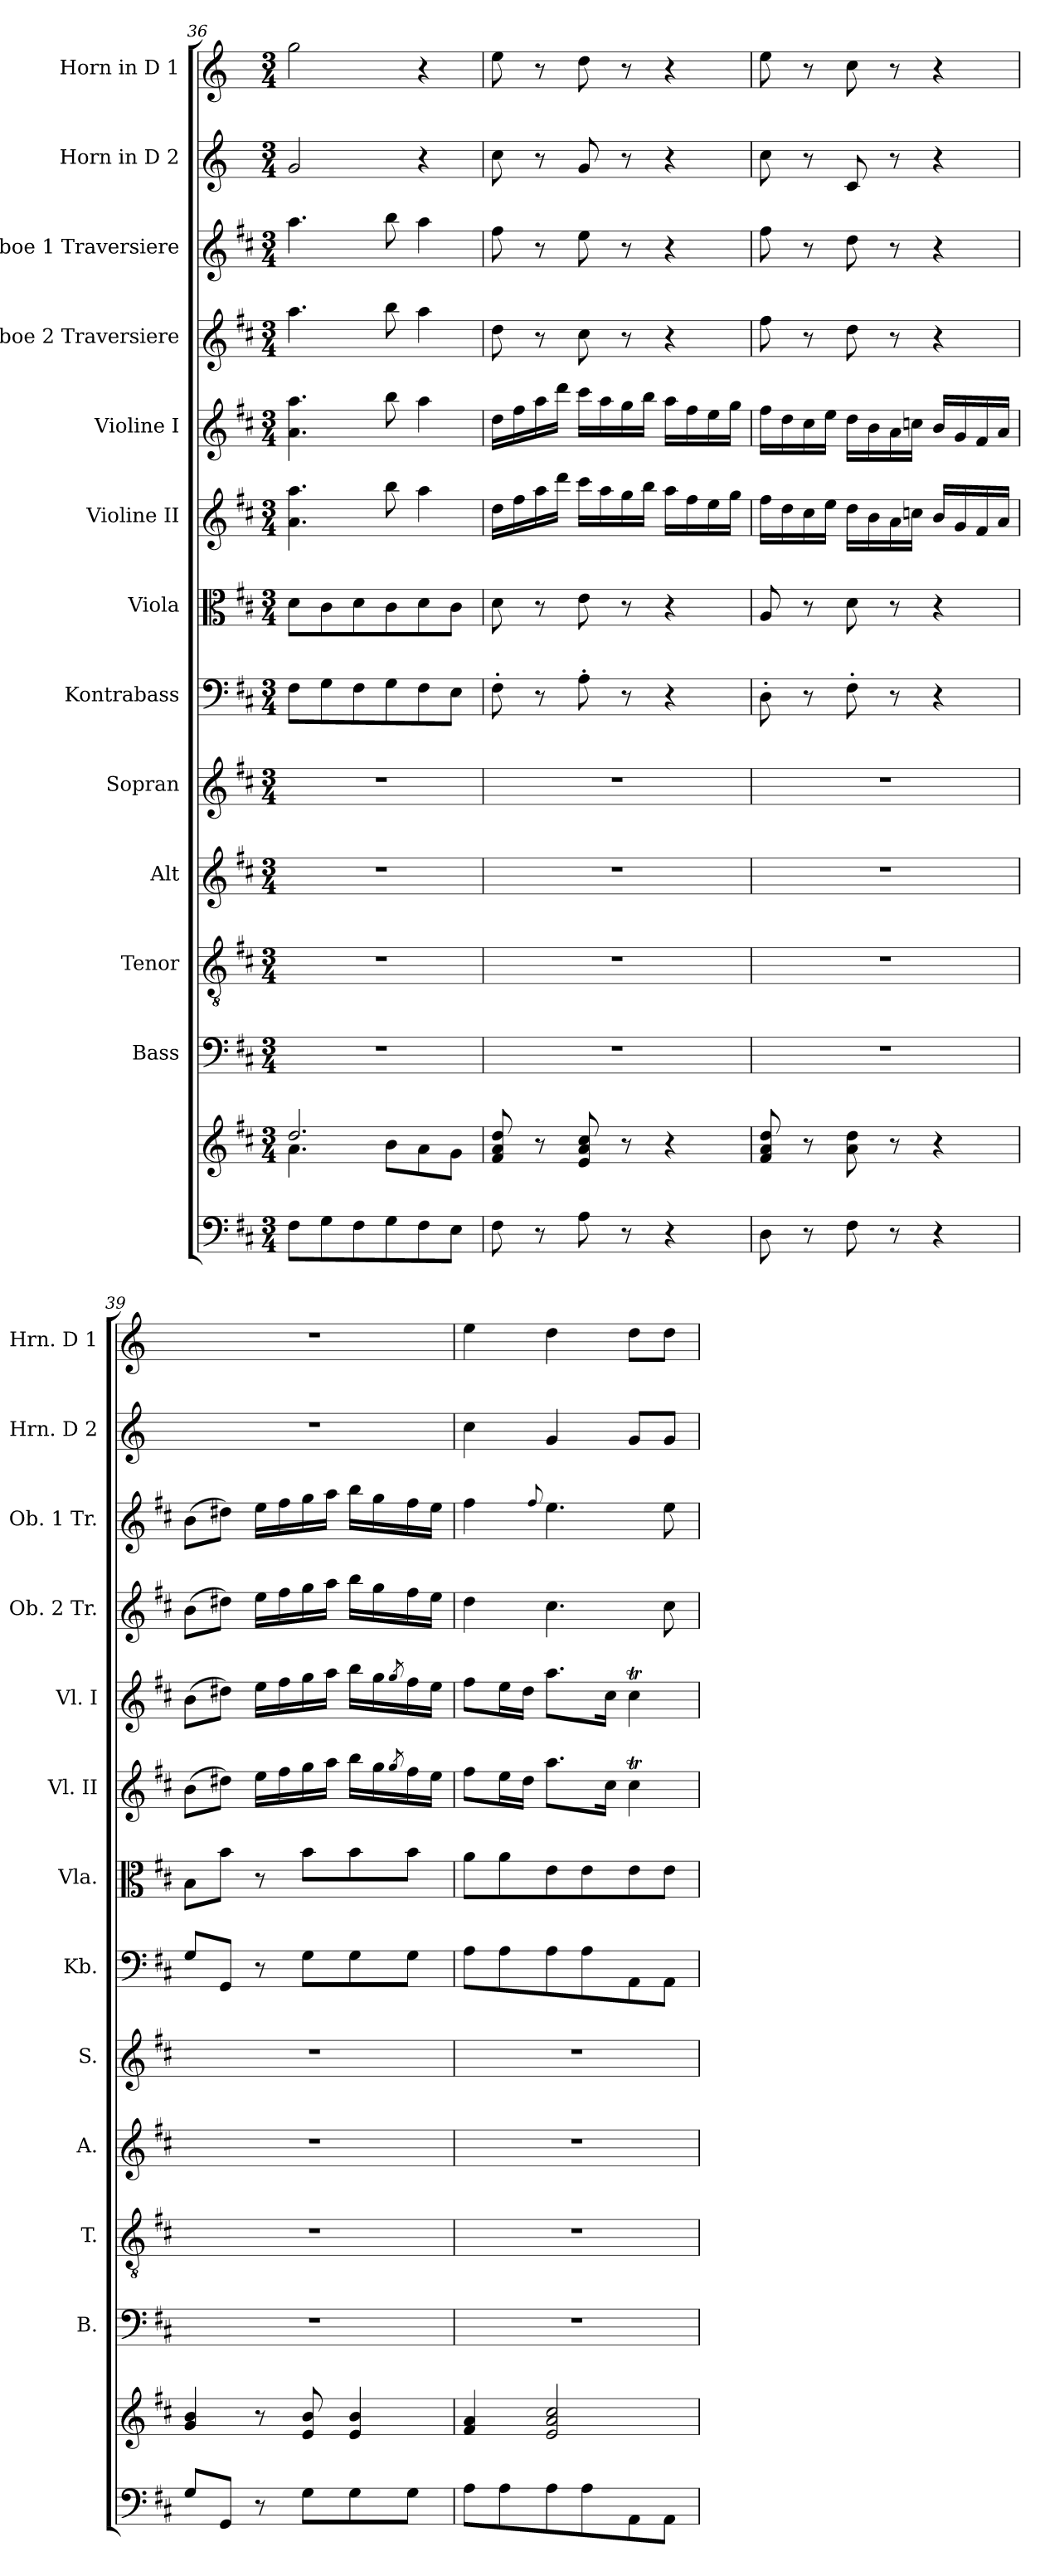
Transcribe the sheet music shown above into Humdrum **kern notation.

**kern	**kern	**kern	**kern	**kern	**kern	**kern	**kern	**kern	**kern	**kern	**kern	**kern	**kern
*part13	*part13	*part12	*part11	*part10	*part9	*part8	*part7	*part6	*part5	*part4	*part3	*part2	*part1
*staff14	*staff13	*staff12	*staff11	*staff10	*staff9	*staff8	*staff7	*staff6	*staff5	*staff4	*staff3	*staff2	*staff1
*	*	*I"Bass	*I"Tenor	*I"Alt	*I"Sopran	*I"Kontrabass	*I"Viola	*I"Violine II	*I"Violine I	*I"Oboe 2 Traversiere	*I"Oboe 1 Traversiere	*I"Horn in D 2	*I"Horn in D 1
*	*	*I'B.	*I'T.	*I'A.	*I'S.	*I'Kb.	*I'Vla.	*I'Vl. II	*I'Vl. I	*I'Ob. 2 Tr.	*I'Ob. 1 Tr.	*I'Hrn. D 2	*I'Hrn. D 1
*clefF4	*clefG2	*clefF4	*clefGv2	*clefG2	*clefG2	*clefF4	*clefC3	*clefG2	*clefG2	*clefG2	*clefG2	*clefG2	*clefG2
*	*	*	*	*	*	*ITrd7c12	*	*	*	*	*	*ITrd6c10	*ITrd6c10
*k[f#c#]	*k[f#c#]	*k[f#c#]	*k[f#c#]	*k[f#c#]	*k[f#c#]	*k[f#c#]	*k[f#c#]	*k[f#c#]	*k[f#c#]	*k[f#c#]	*k[f#c#]	*k[f#c#]	*k[f#c#]
*D:	*D:	*D:	*D:	*D:	*D:	*D:	*D:	*D:	*D:	*D:	*D:	*D:	*D:
*M3/4	*M3/4	*M3/4	*M3/4	*M3/4	*M3/4	*M3/4	*M3/4	*M3/4	*M3/4	*M3/4	*M3/4	*M3/4	*M3/4
=36	=36	=36	=36	=36	=36	=36	=36	=36	=36	=36	=36	=36	=36
*	*^	*	*	*	*	*	*	*	*	*	*	*	*
8F#\L	2.dd/	4.a\	2.r	2.r	2.r	2.r	8FF#\L	8d\L	4.a\ 4.aa\	4.a\ 4.aa\	4.aa\	4.aa\	2A/	2a\
8G\	.	.	.	.	.	.	8GG\	8c#\	.	.	.	.	.	.
8F#\	.	.	.	.	.	.	8FF#\	8d\	.	.	.	.	.	.
8G\	.	8b\L	.	.	.	.	8GG\	8c#\	8bb\	8bb\	8bb\	8bb\	.	.
8F#\	.	8a\	.	.	.	.	8FF#\	8d\	4aa\	4aa\	4aa\	4aa\	4r	4r
8E\J	.	8g\J	.	.	.	.	8EE\J	8c#\J	.	.	.	.	.	.
*	*v	*v	*	*	*	*	*	*	*	*	*	*	*	*
=37	=37	=37	=37	=37	=37	=37	=37	=37	=37	=37	=37	=37	=37
8F#\	8f#/ 8a/ 8dd/	2.r	2.r	2.r	2.r	8FF#'>\	8d\	16dd\LL	16dd\LL	8dd\	8ff#\	8d\	8f#\
.	.	.	.	.	.	.	.	16ff#\	16ff#\	.	.	.	.
8r	8r	.	.	.	.	8r	8r	16aa\	16aa\	8r	8r	8r	8r
.	.	.	.	.	.	.	.	16ddd\JJ	16ddd\JJ	.	.	.	.
8A\	8e/ 8a/ 8cc#/	.	.	.	.	8AA'>\	8e\	16ccc#\LL	16ccc#\LL	8cc#\	8ee\	8A/	8e\
.	.	.	.	.	.	.	.	16aa\	16aa\	.	.	.	.
8r	8r	.	.	.	.	8r	8r	16gg\	16gg\	8r	8r	8r	8r
.	.	.	.	.	.	.	.	16bb\JJ	16bb\JJ	.	.	.	.
4r	4r	.	.	.	.	4r	4r	16aa\LL	16aa\LL	4r	4r	4r	4r
.	.	.	.	.	.	.	.	16ff#\	16ff#\	.	.	.	.
.	.	.	.	.	.	.	.	16ee\	16ee\	.	.	.	.
.	.	.	.	.	.	.	.	16gg\JJ	16gg\JJ	.	.	.	.
!!LO:PB:g=z
=38	=38	=38	=38	=38	=38	=38	=38	=38	=38	=38	=38	=38	=38
8D\	8f#/ 8a/ 8dd/	2.r	2.r	2.r	2.r	8DD'>\	8A/	16ff#\LL	16ff#\LL	8ff#\	8ff#\	8d\	8f#\
.	.	.	.	.	.	.	.	16dd\	16dd\	.	.	.	.
8r	8r	.	.	.	.	8r	8r	16cc#\	16cc#\	8r	8r	8r	8r
.	.	.	.	.	.	.	.	16ee\JJ	16ee\JJ	.	.	.	.
8F#\	8a\ 8dd\	.	.	.	.	8FF#'>\	8d\	16dd\LL	16dd\LL	8dd\	8dd\	8D/	8d\
.	.	.	.	.	.	.	.	16b\	16b\	.	.	.	.
8r	8r	.	.	.	.	8r	8r	16a\	16a\	8r	8r	8r	8r
.	.	.	.	.	.	.	.	16ccn\JJ	16ccn\JJ	.	.	.	.
4r	4r	.	.	.	.	4r	4r	16b/LL	16b/LL	4r	4r	4r	4r
.	.	.	.	.	.	.	.	16g/	16g/	.	.	.	.
.	.	.	.	.	.	.	.	16f#/	16f#/	.	.	.	.
.	.	.	.	.	.	.	.	16a/JJ	16a/JJ	.	.	.	.
=39	=39	=39	=39	=39	=39	=39	=39	=39	=39	=39	=39	=39	=39
8G/L	4g/ 4b/	2.r	2.r	2.r	2.r	8GG/L	8B\L	(>8b\L	(>8b\L	(>8b\L	(>8b\L	2.r	2.r
8GG/J	.	.	.	.	.	8GGG/J	8b\J	8dd#X\J)	8dd#X\J)	8dd#X\J)	8dd#X\J)	.	.
8r	8r	.	.	.	.	8r	8r	16ee\LL	16ee\LL	16ee\LL	16ee\LL	.	.
.	.	.	.	.	.	.	.	16ff#\	16ff#\	16ff#\	16ff#\	.	.
8G\L	8e/ 8b/	.	.	.	.	8GG\L	8b\L	16gg\	16gg\	16gg\	16gg\	.	.
.	.	.	.	.	.	.	.	16aa\JJ	16aa\JJ	16aa\JJ	16aa\JJ	.	.
8G\	4e/ 4b/	.	.	.	.	8GG\	8b\	16bb\LL	16bb\LL	16bb\LL	16bb\LL	.	.
.	.	.	.	.	.	.	.	16gg\	16gg\	16gg\	16gg\	.	.
.	.	.	.	.	.	.	.	8qgg/	8qgg/	.	.	.	.
8G\J	.	.	.	.	.	8GG\J	8b\J	16ff#\	16ff#\	16ff#\	16ff#\	.	.
.	.	.	.	.	.	.	.	16ee\JJ	16ee\JJ	16ee\JJ	16ee\JJ	.	.
=40	=40	=40	=40	=40	=40	=40	=40	=40	=40	=40	=40	=40	=40
8A\L	4f#/ 4a/	2.r	2.r	2.r	2.r	8AA\L	8a\L	8ff#\L	8ff#\L	4dd\	4ff#\	4d\	4f#\
8A\	.	.	.	.	.	8AA\	8a\	16ee\L	16ee\L	.	.	.	.
.	.	.	.	.	.	.	.	16dd\JJ	16dd\JJ	.	.	.	.
.	.	.	.	.	.	.	.	.	.	.	8qqff#/	.	.
8A\	2e/ 2a/ 2cc#/	.	.	.	.	8AA\	8e\	8.aa\L	8.aa\L	4.cc#\	4.ee\	4A/	4e\
8A\	.	.	.	.	.	8AA\	8e\	.	.	.	.	.	.
.	.	.	.	.	.	.	.	16cc#\Jk	16cc#\Jk	.	.	.	.
8AA\	.	.	.	.	.	8AAA\	8e\	4cc#t\	4cc#t\	.	.	8A/L	8e\L
8AA\J	.	.	.	.	.	8AAA\J	8e\J	.	.	8cc#\	8ee\	8A/J	8e\J
=	=	=	=	=	=	=	=	=	=	=	=	=	=
*-	*-	*-	*-	*-	*-	*-	*-	*-	*-	*-	*-	*-	*-
